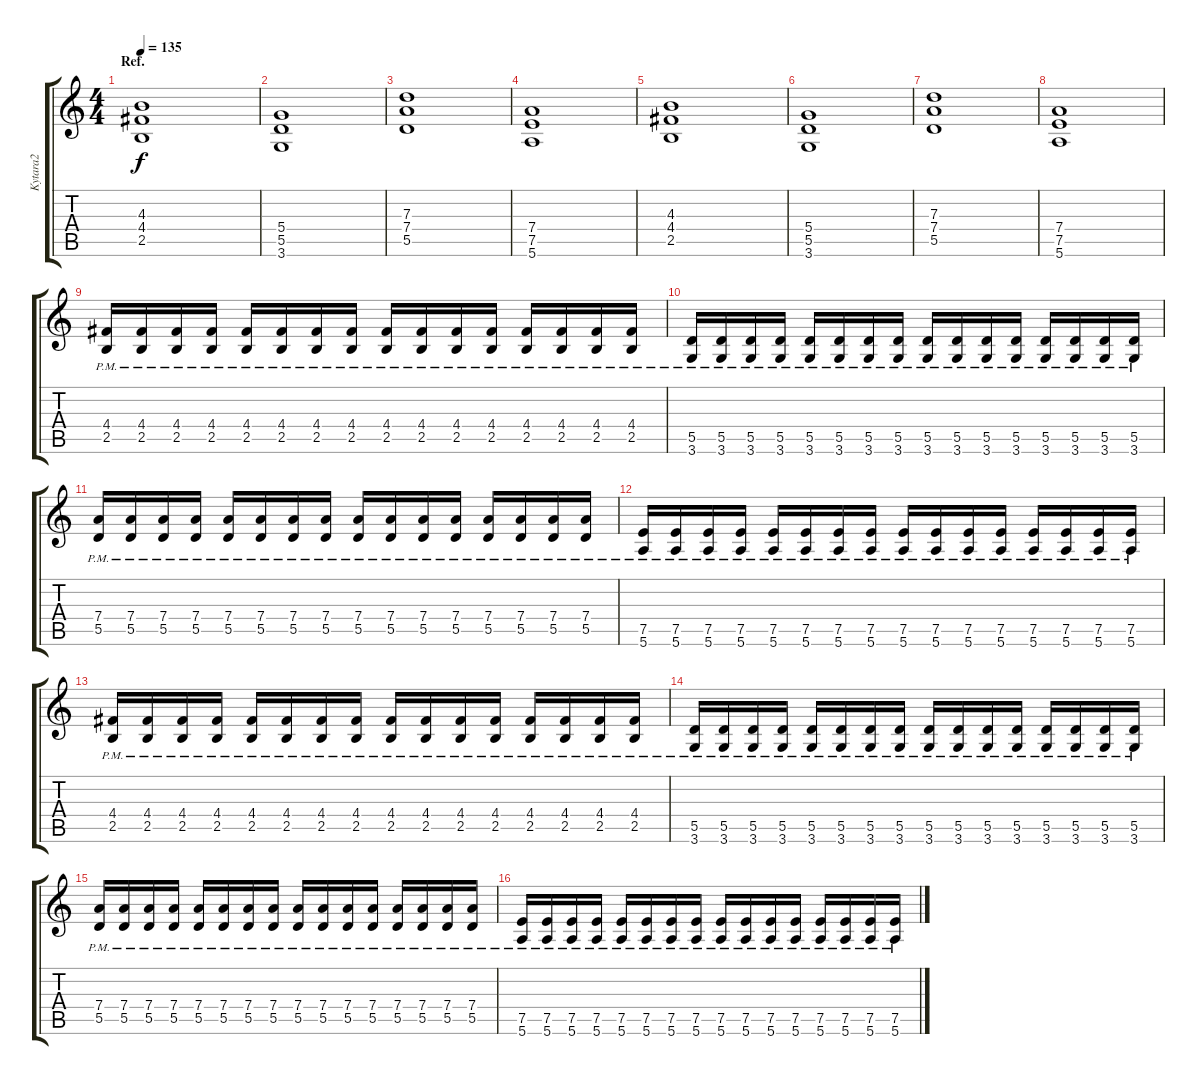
\track ("Kytara2" "Kytara2") {instrument distortionguitar}
\staff {score tabs}
\tuning (E4 B3 G3 D3 A2 E2) {hide}
\ts (4 4)
\section ("" "Ref.")
\tempo 135
\clef g2
\ks c
(4.3 4.4 2.5).1{dy f} |
(5.4 5.5 3.6).1 |
(7.3 7.4 5.5).1 |
(7.4 7.5 5.6).1 |
(4.3 4.4 2.5).1 |
(5.4 5.5 3.6).1 |
(7.3 7.4 5.5).1 |
(7.4 7.5 5.6).1 |
(4.4{pm} 2.5{pm}).16 (4.4{pm} 2.5{pm}).16 (4.4{pm} 2.5{pm}).16 (4.4{pm} 2.5{pm}).16 (4.4{pm} 2.5{pm}).16 (4.4{pm} 2.5{pm}).16 (4.4{pm} 2.5{pm}).16 (4.4{pm} 2.5{pm}).16 (4.4{pm} 2.5{pm}).16 (4.4{pm} 2.5{pm}).16 (4.4{pm} 2.5{pm}).16 (4.4{pm} 2.5{pm}).16 (4.4{pm} 2.5{pm}).16 (4.4{pm} 2.5{pm}).16 (4.4{pm} 2.5{pm}).16 (4.4{pm} 2.5{pm}).16 |
(5.5{pm} 3.6{pm}).16 (5.5{pm} 3.6{pm}).16 (5.5{pm} 3.6{pm}).16 (5.5{pm} 3.6{pm}).16 (5.5{pm} 3.6{pm}).16 (5.5{pm} 3.6{pm}).16 (5.5{pm} 3.6{pm}).16 (5.5{pm} 3.6{pm}).16 (5.5{pm} 3.6{pm}).16 (5.5{pm} 3.6{pm}).16 (5.5{pm} 3.6{pm}).16 (5.5{pm} 3.6{pm}).16 (5.5{pm} 3.6{pm}).16 (5.5{pm} 3.6{pm}).16 (5.5{pm} 3.6{pm}).16 (5.5{pm} 3.6{pm}).16 |
(7.4{pm} 5.5{pm}).16 (7.4{pm} 5.5{pm}).16 (7.4{pm} 5.5{pm}).16 (7.4{pm} 5.5{pm}).16 (7.4{pm} 5.5{pm}).16 (7.4{pm} 5.5{pm}).16 (7.4{pm} 5.5{pm}).16 (7.4{pm} 5.5{pm}).16 (7.4{pm} 5.5{pm}).16 (7.4{pm} 5.5{pm}).16 (7.4{pm} 5.5{pm}).16 (7.4{pm} 5.5{pm}).16 (7.4{pm} 5.5{pm}).16 (7.4{pm} 5.5{pm}).16 (7.4{pm} 5.5{pm}).16 (7.4{pm} 5.5{pm}).16 |
(7.5{pm} 5.6{pm}).16 (7.5{pm} 5.6{pm}).16 (7.5{pm} 5.6{pm}).16 (7.5{pm} 5.6{pm}).16 (7.5{pm} 5.6{pm}).16 (7.5{pm} 5.6{pm}).16 (7.5{pm} 5.6{pm}).16 (7.5{pm} 5.6{pm}).16 (7.5{pm} 5.6{pm}).16 (7.5{pm} 5.6{pm}).16 (7.5{pm} 5.6{pm}).16 (7.5{pm} 5.6{pm}).16 (7.5{pm} 5.6{pm}).16 (7.5{pm} 5.6{pm}).16 (7.5{pm} 5.6{pm}).16 (7.5{pm} 5.6{pm}).16 |
(4.4{pm} 2.5{pm}).16 (4.4{pm} 2.5{pm}).16 (4.4{pm} 2.5{pm}).16 (4.4{pm} 2.5{pm}).16 (4.4{pm} 2.5{pm}).16 (4.4{pm} 2.5{pm}).16 (4.4{pm} 2.5{pm}).16 (4.4{pm} 2.5{pm}).16 (4.4{pm} 2.5{pm}).16 (4.4{pm} 2.5{pm}).16 (4.4{pm} 2.5{pm}).16 (4.4{pm} 2.5{pm}).16 (4.4{pm} 2.5{pm}).16 (4.4{pm} 2.5{pm}).16 (4.4{pm} 2.5{pm}).16 (4.4{pm} 2.5{pm}).16 |
(5.5{pm} 3.6{pm}).16 (5.5{pm} 3.6{pm}).16 (5.5{pm} 3.6{pm}).16 (5.5{pm} 3.6{pm}).16 (5.5{pm} 3.6{pm}).16 (5.5{pm} 3.6{pm}).16 (5.5{pm} 3.6{pm}).16 (5.5{pm} 3.6{pm}).16 (5.5{pm} 3.6{pm}).16 (5.5{pm} 3.6{pm}).16 (5.5{pm} 3.6{pm}).16 (5.5{pm} 3.6{pm}).16 (5.5{pm} 3.6{pm}).16 (5.5{pm} 3.6{pm}).16 (5.5{pm} 3.6{pm}).16 (5.5{pm} 3.6{pm}).16 |
(7.4{pm} 5.5{pm}).16 (7.4{pm} 5.5{pm}).16 (7.4{pm} 5.5{pm}).16 (7.4{pm} 5.5{pm}).16 (7.4{pm} 5.5{pm}).16 (7.4{pm} 5.5{pm}).16 (7.4{pm} 5.5{pm}).16 (7.4{pm} 5.5{pm}).16 (7.4{pm} 5.5{pm}).16 (7.4{pm} 5.5{pm}).16 (7.4{pm} 5.5{pm}).16 (7.4{pm} 5.5{pm}).16 (7.4{pm} 5.5{pm}).16 (7.4{pm} 5.5{pm}).16 (7.4{pm} 5.5{pm}).16 (7.4{pm} 5.5{pm}).16 |
(7.5{pm} 5.6{pm}).16 (7.5{pm} 5.6{pm}).16 (7.5{pm} 5.6{pm}).16 (7.5{pm} 5.6{pm}).16 (7.5{pm} 5.6{pm}).16 (7.5{pm} 5.6{pm}).16 (7.5{pm} 5.6{pm}).16 (7.5{pm} 5.6{pm}).16 (7.5{pm} 5.6{pm}).16 (7.5{pm} 5.6{pm}).16 (7.5{pm} 5.6{pm}).16 (7.5{pm} 5.6{pm}).16 (7.5{pm} 5.6{pm}).16 (7.5{pm} 5.6{pm}).16 (7.5{pm} 5.6{pm}).16 (7.5{pm} 5.6{pm}).16
